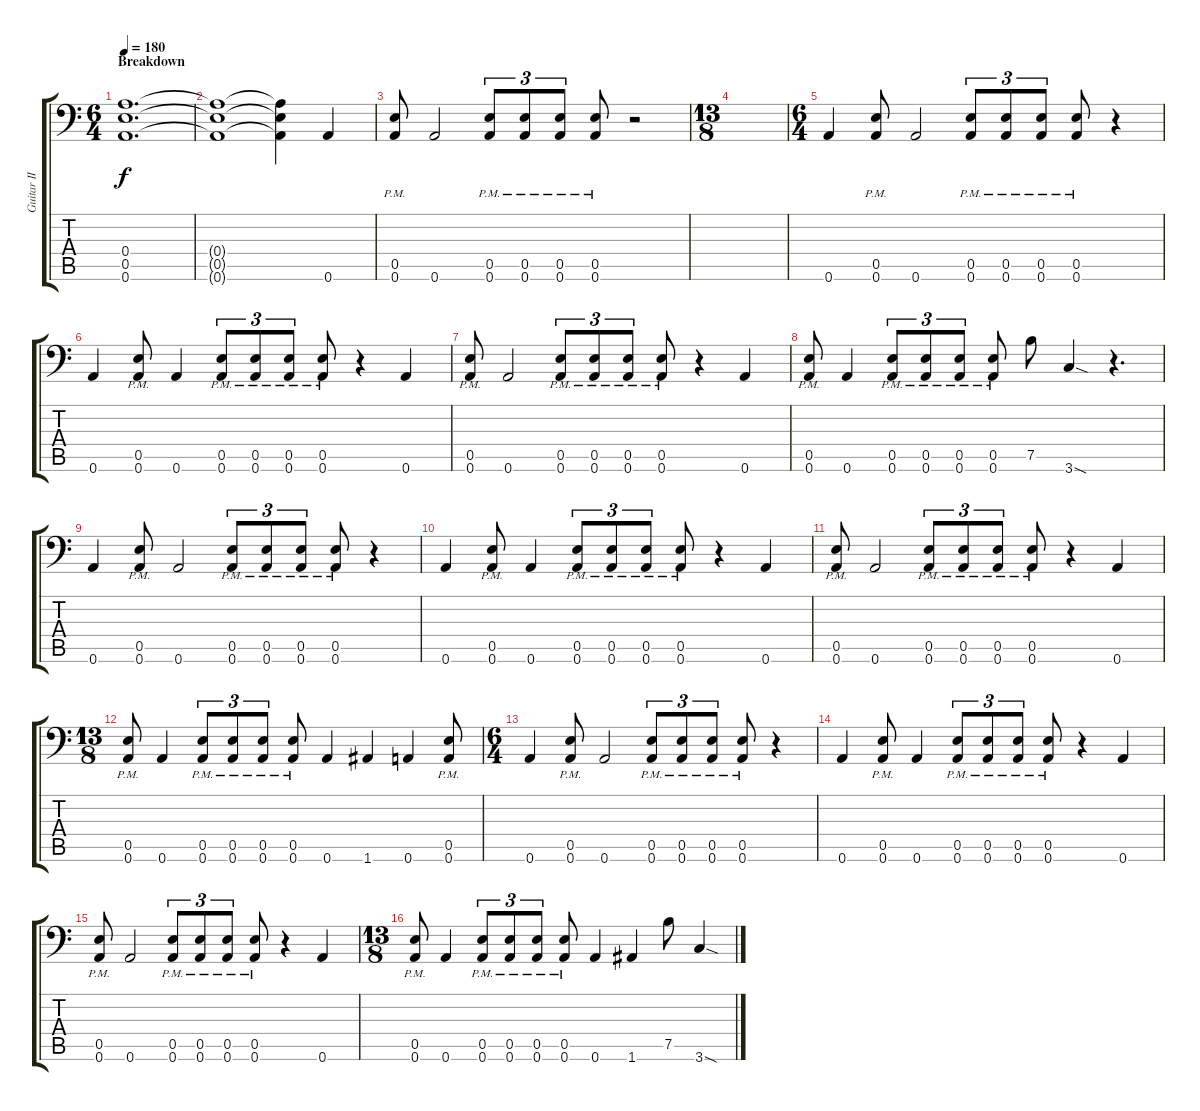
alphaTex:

\track ("Guitar II" "Guitar II") {instrument overdrivenguitar}
\staff {score tabs}
\tuning (B3 Gb3 D3 A2 E2 A1) {hide}
\ts (6 4)
\section ("" "Breakdown")
\tempo 180
\clef f4
\ks c
(0.4 0.5 0.6).1{d dy f} |
(0.4{t} 0.5{t} 0.6{t}).1 (0.4{t} 0.5{t} 0.6{t}).4 0.6.4 |
(0.5{pm} 0.6{pm}).8 0.6.2 (0.5{pm} 0.6{pm}).8{tu (3 2)} (0.5{pm} 0.6{pm}).8{tu (3 2)} (0.5{pm} 0.6{pm}).8{tu (3 2)} (0.5{pm} 0.6{pm}).8 r.2 |
\ts (13 8)
|
\ts (6 4)
0.6.4 (0.5{pm} 0.6{pm}).8 0.6.2 (0.5{pm} 0.6{pm}).8{tu (3 2)} (0.5{pm} 0.6{pm}).8{tu (3 2)} (0.5{pm} 0.6{pm}).8{tu (3 2)} (0.5{pm} 0.6{pm}).8 r.4 |
0.6.4 (0.5{pm} 0.6{pm}).8 0.6.4 (0.5{pm} 0.6{pm}).8{tu (3 2)} (0.5{pm} 0.6{pm}).8{tu (3 2)} (0.5{pm} 0.6{pm}).8{tu (3 2)} (0.5{pm} 0.6{pm}).8 r.4 0.6.4 |
(0.5{pm} 0.6{pm}).8 0.6.2 (0.5{pm} 0.6{pm}).8{tu (3 2)} (0.5{pm} 0.6{pm}).8{tu (3 2)} (0.5{pm} 0.6{pm}).8{tu (3 2)} (0.5{pm} 0.6{pm}).8 r.4 0.6.4 |
(0.5{pm} 0.6{pm}).8 0.6.4 (0.5{pm} 0.6{pm}).8{tu (3 2)} (0.5{pm} 0.6{pm}).8{tu (3 2)} (0.5{pm} 0.6{pm}).8{tu (3 2)} (0.5{pm} 0.6{pm}).8 7.5.8 3.6{sod}.4 r.4{d} |
0.6.4 (0.5{pm} 0.6{pm}).8 0.6.2 (0.5{pm} 0.6{pm}).8{tu (3 2)} (0.5{pm} 0.6{pm}).8{tu (3 2)} (0.5{pm} 0.6{pm}).8{tu (3 2)} (0.5{pm} 0.6{pm}).8 r.4 |
0.6.4 (0.5{pm} 0.6{pm}).8 0.6.4 (0.5{pm} 0.6{pm}).8{tu (3 2)} (0.5{pm} 0.6{pm}).8{tu (3 2)} (0.5{pm} 0.6{pm}).8{tu (3 2)} (0.5{pm} 0.6{pm}).8 r.4 0.6.4 |
(0.5{pm} 0.6{pm}).8 0.6.2 (0.5{pm} 0.6{pm}).8{tu (3 2)} (0.5{pm} 0.6{pm}).8{tu (3 2)} (0.5{pm} 0.6{pm}).8{tu (3 2)} (0.5{pm} 0.6{pm}).8 r.4 0.6.4 |
\ts (13 8)
(0.5{pm} 0.6{pm}).8 0.6.4 (0.5{pm} 0.6{pm}).8{tu (3 2)} (0.5{pm} 0.6{pm}).8{tu (3 2)} (0.5{pm} 0.6{pm}).8{tu (3 2)} (0.5{pm} 0.6{pm}).8 0.6.4 1.6.4 0.6.4 (0.5{pm} 0.6{pm}).8 |
\ts (6 4)
0.6.4 (0.5{pm} 0.6{pm}).8 0.6.2 (0.5{pm} 0.6{pm}).8{tu (3 2)} (0.5{pm} 0.6{pm}).8{tu (3 2)} (0.5{pm} 0.6{pm}).8{tu (3 2)} (0.5{pm} 0.6{pm}).8 r.4 |
0.6.4 (0.5{pm} 0.6{pm}).8 0.6.4 (0.5{pm} 0.6{pm}).8{tu (3 2)} (0.5{pm} 0.6{pm}).8{tu (3 2)} (0.5{pm} 0.6{pm}).8{tu (3 2)} (0.5{pm} 0.6{pm}).8 r.4 0.6.4 |
(0.5{pm} 0.6{pm}).8 0.6.2 (0.5{pm} 0.6{pm}).8{tu (3 2)} (0.5{pm} 0.6{pm}).8{tu (3 2)} (0.5{pm} 0.6{pm}).8{tu (3 2)} (0.5{pm} 0.6{pm}).8 r.4 0.6.4 |
\ts (13 8)
(0.5{pm} 0.6{pm}).8 0.6.4 (0.5{pm} 0.6{pm}).8{tu (3 2)} (0.5{pm} 0.6{pm}).8{tu (3 2)} (0.5{pm} 0.6{pm}).8{tu (3 2)} (0.5{pm} 0.6{pm}).8 0.6.4 1.6.4 7.5.8 3.6{sod}.4
